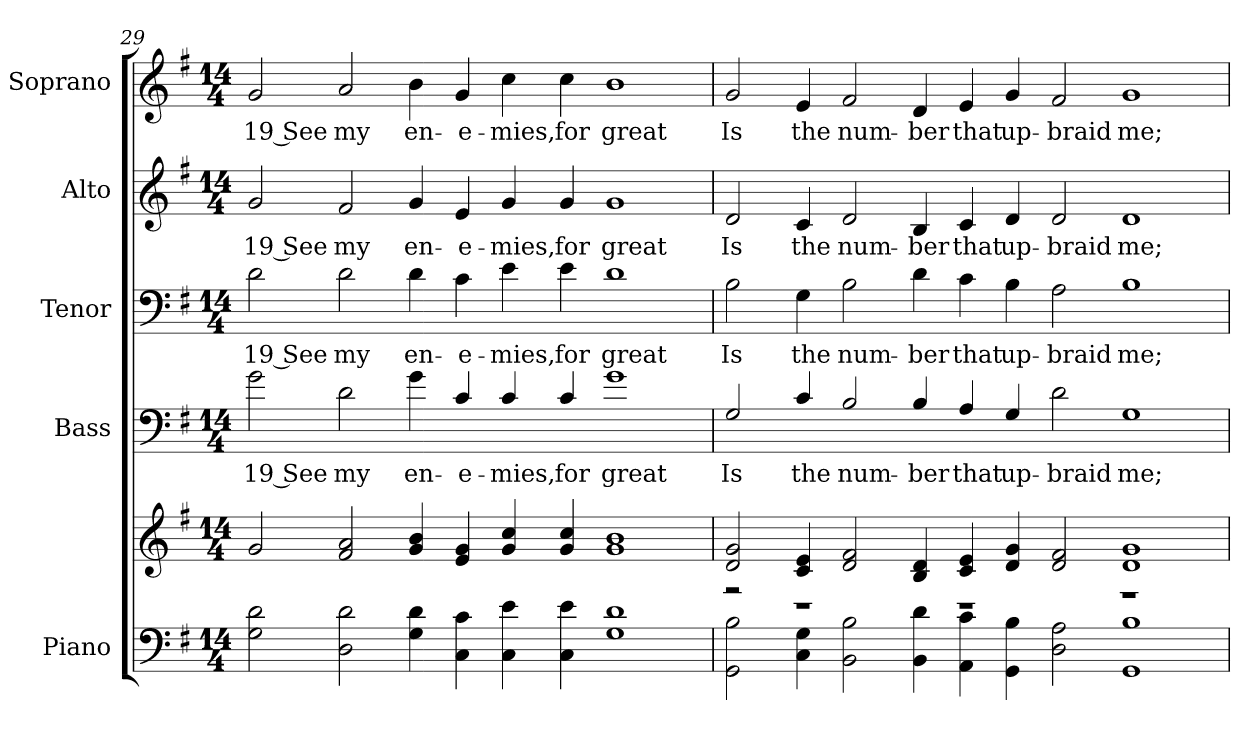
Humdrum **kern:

**kern	**kern	**kern	**text	**kern	**text	**kern	**text	**kern	**text
*part5	*part5	*part4	*part4	*part3	*part3	*part2	*part2	*part1	*part1
*staff6	*staff5	*staff4	*staff4	*staff3	*staff3	*staff2	*staff2	*staff1	*staff1
*I"Piano	*	*I"Bass	*	*I"Tenor	*	*I"Alto	*	*I"Soprano	*
*	*	*I'B.	*	*I'T.	*	*I'A.	*	*I'S.	*
!!LO:PB:g=z
*clefF4	*clefG2	*clefF4	*	*clefF4	*	*clefG2	*	*clefG2	*
*	*	*ITrd7c12	*	*	*	*	*	*	*
*k[f#]	*k[f#]	*k[f#]	*	*k[f#]	*	*k[f#]	*	*k[f#]	*
*G:	*G:	*G:	*	*G:	*	*G:	*	*G:	*
*M14/4	*M14/4	*M14/4	*	*M14/4	*	*M14/4	*	*M14/4	*
=29	=29	=29	=29	=29	=29	=29	=29	=29	=29
!	!	!	!LO:LY:b:color=#000000	!	!	!	!	!	!
!	!	!	!	!	!LO:LY:b:color=#000000	!	!	!	!
!	!	!	!	!	!	!	!LO:LY:b:color=#000000	!	!
!	!	!	!	!	!	!	!	!	!LO:LY:b:color=#000000
2Gi\ 2di	2gi/	2Gi\	19 See	2di\	19 See	2gi/	19 See	2gi/	19 See
!	!	!	!LO:LY:b:color=#000000	!	!	!	!	!	!
!	!	!	!	!	!LO:LY:b:color=#000000	!	!	!	!
!	!	!	!	!	!	!	!LO:LY:b:color=#000000	!	!
!	!	!	!	!	!	!	!	!	!LO:LY:b:color=#000000
2Di\ 2di	2f#i/ 2ai	2Di\	my	2di\	my	2f#i/	my	2ai/	my
!	!	!	!LO:LY:b:color=#000000	!	!	!	!	!	!
!	!	!	!	!	!LO:LY:b:color=#000000	!	!	!	!
!	!	!	!	!	!	!	!LO:LY:b:color=#000000	!	!
!	!	!	!	!	!	!	!	!	!LO:LY:b:color=#000000
4Gi\ 4di	4gi/ 4bi	4Gi\	en-	4di\	en-	4gi/	en-	4bi\	en-
!	!	!	!LO:LY:b:color=#000000	!	!	!	!	!	!
!	!	!	!	!	!LO:LY:b:color=#000000	!	!	!	!
!	!	!	!	!	!	!	!LO:LY:b:color=#000000	!	!
!	!	!	!	!	!	!	!	!	!LO:LY:b:color=#000000
4Ci\ 4ci	4ei/ 4gi	4Ci/	-e-	4ci\	-e-	4ei/	-e-	4gi/	-e-
!	!	!	!LO:LY:b:color=#000000	!	!	!	!	!	!
!	!	!	!	!	!LO:LY:b:color=#000000	!	!	!	!
!	!	!	!	!	!	!	!LO:LY:b:color=#000000	!	!
!	!	!	!	!	!	!	!	!	!LO:LY:b:color=#000000
4Ci\ 4ei	4gi/ 4cci	4Ci/	-mies,	4ei\	-mies,	4gi/	-mies,	4cci\	-mies,
!	!	!	!LO:LY:b:color=#000000	!	!	!	!	!	!
!	!	!	!	!	!LO:LY:b:color=#000000	!	!	!	!
!	!	!	!	!	!	!	!LO:LY:b:color=#000000	!	!
!	!	!	!	!	!	!	!	!	!LO:LY:b:color=#000000
4Ci\ 4ei	4gi/ 4cci	4Ci/	for	4ei\	for	4gi/	for	4cci\	for
!	!	!	!LO:LY:b:color=#000000	!	!	!	!	!	!
!	!	!	!	!	!LO:LY:b:color=#000000	!	!	!	!
!	!	!	!	!	!	!	!LO:LY:b:color=#000000	!	!
!	!	!	!	!	!	!	!	!	!LO:LY:b:color=#000000
1Gi 1di	1gi 1bi	1Gi	great	1di	great	1gi	great	1bi	great
=30	=30	=30	=30	=30	=30	=30	=30	=30	=30
*	*^	*	*	*	*	*	*	*	*
!	!	!	!	!LO:LY:b:color=#000000	!	!	!	!	!	!
!	!	!	!	!	!	!LO:LY:b:color=#000000	!	!	!	!
!	!	!	!	!	!	!	!	!LO:LY:b:color=#000000	!	!
!	!	!	!	!	!	!	!	!	!	!LO:LY:b:color=#000000
2GGi\ 2Bi	2di/ 2gi	2r	2GGi/	Is	2Bi\	Is	2di/	Is	2gi/	Is
!	!	!	!	!LO:LY:b:color=#000000	!	!	!	!	!	!
!	!	!	!	!	!	!LO:LY:b:color=#000000	!	!	!	!
!	!	!	!	!	!	!	!	!LO:LY:b:color=#000000	!	!
!	!	!	!	!	!	!	!	!	!	!LO:LY:b:color=#000000
4Ci\ 4Gi	4ci/ 4ei	1r	4Ci/	the	4Gi\	the	4ci/	the	4ei/	the
!	!	!	!	!LO:LY:b:color=#000000	!	!	!	!	!	!
!	!	!	!	!	!	!LO:LY:b:color=#000000	!	!	!	!
!	!	!	!	!	!	!	!	!LO:LY:b:color=#000000	!	!
!	!	!	!	!	!	!	!	!	!	!LO:LY:b:color=#000000
2BBi\ 2Bi	2di/ 2f#i	.	2BBi/	num-	2Bi\	num-	2di/	num-	2f#i/	num-
!	!	!	!	!LO:LY:b:color=#000000	!	!	!	!	!	!
!	!	!	!	!	!	!LO:LY:b:color=#000000	!	!	!	!
!	!	!	!	!	!	!	!	!LO:LY:b:color=#000000	!	!
!	!	!	!	!	!	!	!	!	!	!LO:LY:b:color=#000000
4BBi\ 4di	4Bi/ 4di	.	4BBi/	-ber	4di\	-ber	4Bi/	-ber	4di/	-ber
!	!	!	!	!LO:LY:b:color=#000000	!	!	!	!	!	!
!	!	!	!	!	!	!LO:LY:b:color=#000000	!	!	!	!
!	!	!	!	!	!	!	!	!LO:LY:b:color=#000000	!	!
!	!	!	!	!	!	!	!	!	!	!LO:LY:b:color=#000000
4AAi\ 4ci	4ci/ 4ei	1r	4AAi/	that	4ci\	that	4ci/	that	4ei/	that
!	!	!	!	!LO:LY:b:color=#000000	!	!	!	!	!	!
!	!	!	!	!	!	!LO:LY:b:color=#000000	!	!	!	!
!	!	!	!	!	!	!	!	!LO:LY:b:color=#000000	!	!
!	!	!	!	!	!	!	!	!	!	!LO:LY:b:color=#000000
4GGi\ 4Bi	4di/ 4gi	.	4GGi/	up-	4Bi\	up-	4di/	up-	4gi/	up-
!	!	!	!	!LO:LY:b:color=#000000	!	!	!	!	!	!
!	!	!	!	!	!	!LO:LY:b:color=#000000	!	!	!	!
!	!	!	!	!	!	!	!	!LO:LY:b:color=#000000	!	!
!	!	!	!	!	!	!	!	!	!	!LO:LY:b:color=#000000
2Di\ 2Ai	2di/ 2f#i	.	2Di\	-braid	2Ai\	-braid	2di/	-braid	2f#i/	-braid
!	!	!	!	!LO:LY:b:color=#000000	!	!	!	!	!	!
!	!	!	!	!	!	!LO:LY:b:color=#000000	!	!	!	!
!	!	!	!	!	!	!	!	!LO:LY:b:color=#000000	!	!
!	!	!	!	!	!	!	!	!	!	!LO:LY:b:color=#000000
1GGi 1Bi	1di 1gi	1r	1GGi	me;	1Bi	me;	1di	me;	1gi	me;
*	*v	*v	*	*	*	*	*	*	*	*
=	=	=	=	=	=	=	=	=	=
*-	*-	*-	*-	*-	*-	*-	*-	*-	*-
